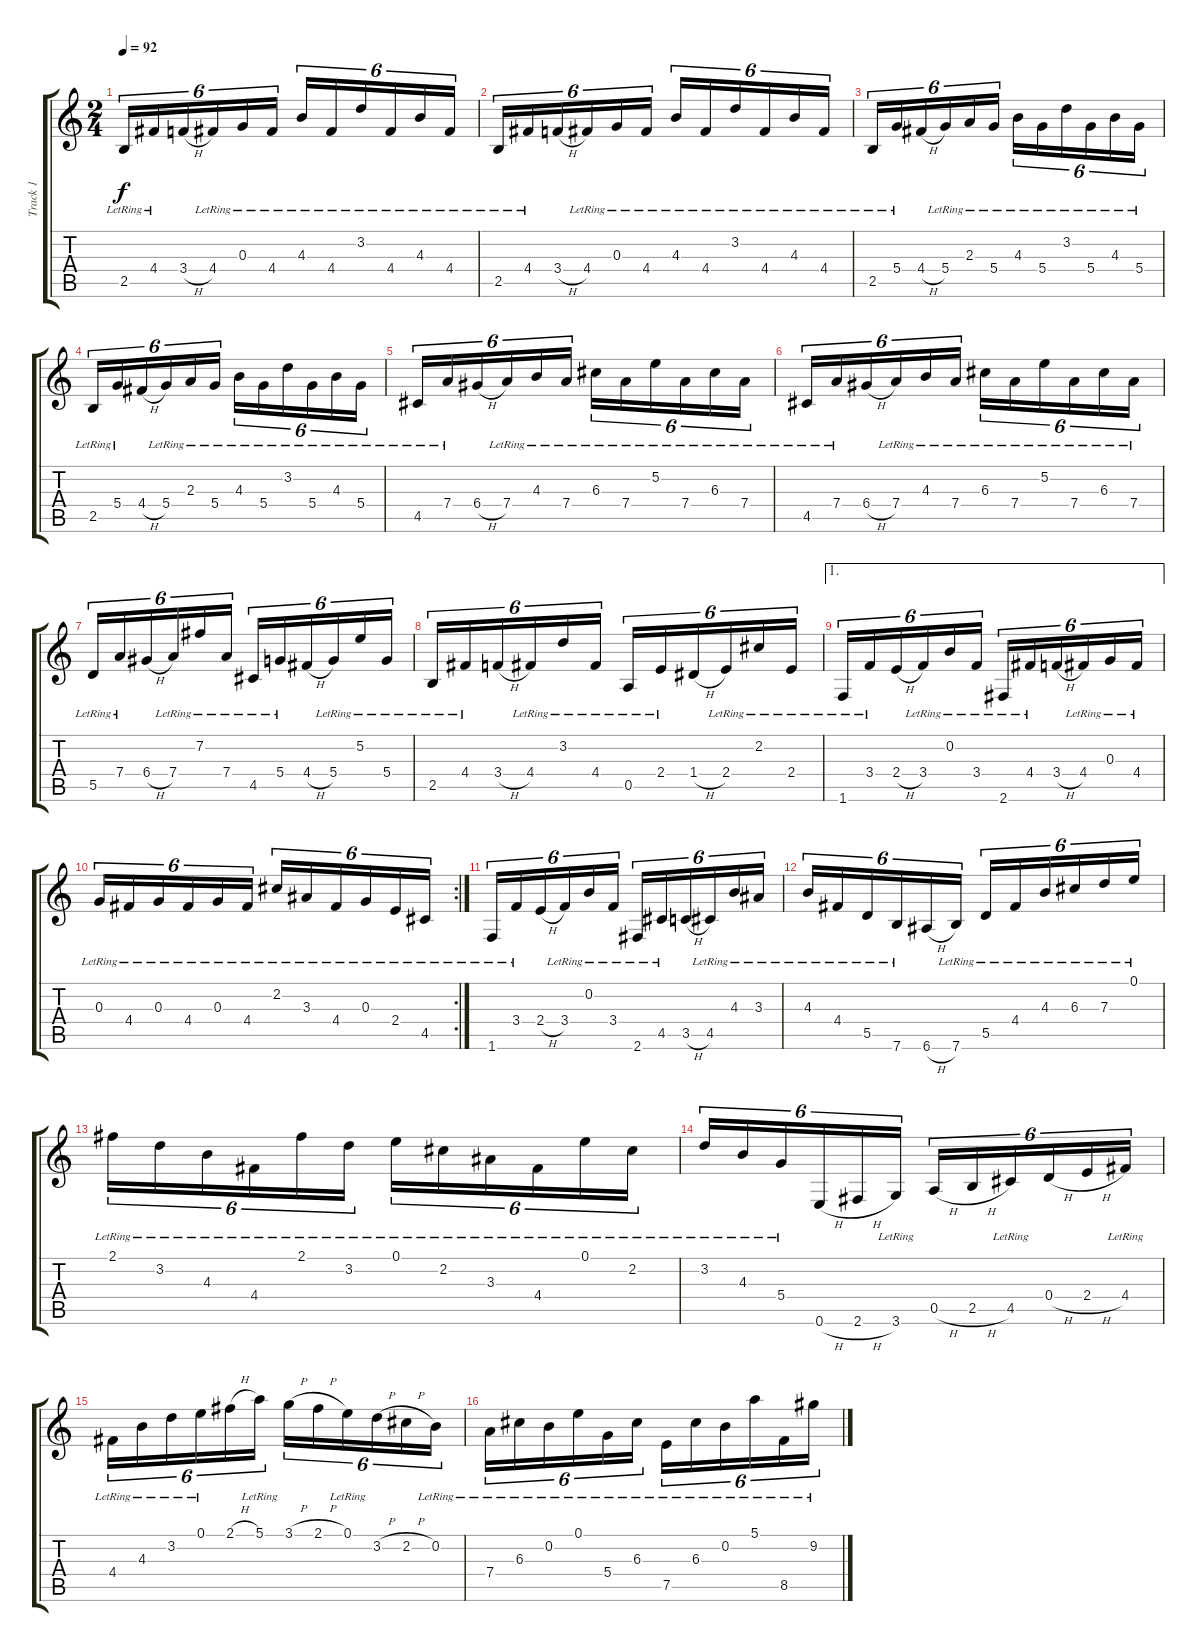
\track ("Track 1" "Track 1") {instrument acousticguitarnylon}
\staff {score tabs}
\tuning (E4 B3 G3 D3 A2 E2) {hide}
\ts (2 4)
\tempo 92
\clef g2
\ks c
2.5{lr}.16{tu (6 4) dy f instrument acousticguitarnylon} 4.4{lr}.16{tu (6 4)} 3.4{h}.16{tu (6 4)} 4.4{lr}.16{tu (6 4)} 0.3{lr}.16{tu (6 4)} 4.4{lr}.16{tu (6 4)} 4.3{lr}.16{tu (6 4)} 4.4{lr}.16{tu (6 4)} 3.2{lr}.16{tu (6 4)} 4.4{lr}.16{tu (6 4)} 4.3{lr}.16{tu (6 4)} 4.4{lr}.16{tu (6 4)} |
2.5{lr}.16{tu (6 4)} 4.4{lr}.16{tu (6 4)} 3.4{h}.16{tu (6 4)} 4.4{lr}.16{tu (6 4)} 0.3{lr}.16{tu (6 4)} 4.4{lr}.16{tu (6 4)} 4.3{lr}.16{tu (6 4)} 4.4{lr}.16{tu (6 4)} 3.2{lr}.16{tu (6 4)} 4.4{lr}.16{tu (6 4)} 4.3{lr}.16{tu (6 4)} 4.4{lr}.16{tu (6 4)} |
2.5{lr}.16{tu (6 4)} 5.4{lr}.16{tu (6 4)} 4.4{h}.16{tu (6 4)} 5.4{lr}.16{tu (6 4)} 2.3{lr}.16{tu (6 4)} 5.4{lr}.16{tu (6 4)} 4.3{lr}.16{tu (6 4)} 5.4{lr}.16{tu (6 4)} 3.2{lr}.16{tu (6 4)} 5.4{lr}.16{tu (6 4)} 4.3{lr}.16{tu (6 4)} 5.4{lr}.16{tu (6 4)} |
2.5{lr}.16{tu (6 4)} 5.4{lr}.16{tu (6 4)} 4.4{h}.16{tu (6 4)} 5.4{lr}.16{tu (6 4)} 2.3{lr}.16{tu (6 4)} 5.4{lr}.16{tu (6 4)} 4.3{lr}.16{tu (6 4)} 5.4{lr}.16{tu (6 4)} 3.2{lr}.16{tu (6 4)} 5.4{lr}.16{tu (6 4)} 4.3{lr}.16{tu (6 4)} 5.4{lr}.16{tu (6 4)} |
4.5{lr}.16{tu (6 4)} 7.4{lr}.16{tu (6 4)} 6.4{h}.16{tu (6 4)} 7.4{lr}.16{tu (6 4)} 4.3{lr}.16{tu (6 4)} 7.4{lr}.16{tu (6 4)} 6.3{lr}.16{tu (6 4)} 7.4{lr}.16{tu (6 4)} 5.2{lr}.16{tu (6 4)} 7.4{lr}.16{tu (6 4)} 6.3{lr}.16{tu (6 4)} 7.4{lr}.16{tu (6 4)} |
4.5{lr}.16{tu (6 4)} 7.4{lr}.16{tu (6 4)} 6.4{h}.16{tu (6 4)} 7.4{lr}.16{tu (6 4)} 4.3{lr}.16{tu (6 4)} 7.4{lr}.16{tu (6 4)} 6.3{lr}.16{tu (6 4)} 7.4{lr}.16{tu (6 4)} 5.2{lr}.16{tu (6 4)} 7.4{lr}.16{tu (6 4)} 6.3{lr}.16{tu (6 4)} 7.4{lr}.16{tu (6 4)} |
5.5{lr}.16{tu (6 4)} 7.4{lr}.16{tu (6 4)} 6.4{h}.16{tu (6 4)} 7.4{lr}.16{tu (6 4)} 7.2{lr}.16{tu (6 4)} 7.4{lr}.16{tu (6 4)} 4.5{lr}.16{tu (6 4)} 5.4{lr}.16{tu (6 4)} 4.4{h}.16{tu (6 4)} 5.4{lr}.16{tu (6 4)} 5.2{lr}.16{tu (6 4)} 5.4{lr}.16{tu (6 4)} |
2.5{lr}.16{tu (6 4)} 4.4{lr}.16{tu (6 4)} 3.4{h}.16{tu (6 4)} 4.4{lr}.16{tu (6 4)} 3.2{lr}.16{tu (6 4)} 4.4{lr}.16{tu (6 4)} 0.5{lr}.16{tu (6 4)} 2.4{lr}.16{tu (6 4)} 1.4{h}.16{tu (6 4)} 2.4{lr}.16{tu (6 4)} 2.2{lr}.16{tu (6 4)} 2.4{lr}.16{tu (6 4)} |
\ae 1
1.6{lr}.16{tu (6 4)} 3.4{lr}.16{tu (6 4)} 2.4{h}.16{tu (6 4)} 3.4{lr}.16{tu (6 4)} 0.2{lr}.16{tu (6 4)} 3.4{lr}.16{tu (6 4)} 2.6{lr}.16{tu (6 4)} 4.4{lr}.16{tu (6 4)} 3.4{h}.16{tu (6 4)} 4.4{lr}.16{tu (6 4)} 0.3{lr}.16{tu (6 4)} 4.4{lr}.16{tu (6 4)} |
\rc 2
0.3{lr}.16{tu (6 4)} 4.4{lr}.16{tu (6 4)} 0.3{lr}.16{tu (6 4)} 4.4{lr}.16{tu (6 4)} 0.3{lr}.16{tu (6 4)} 4.4{lr}.16{tu (6 4)} 2.2{lr}.16{tu (6 4)} 3.3{lr}.16{tu (6 4)} 4.4{lr}.16{tu (6 4)} 0.3{lr}.16{tu (6 4)} 2.4{lr}.16{tu (6 4)} 4.5{lr}.16{tu (6 4)} |
1.6{lr}.16{tu (6 4)} 3.4{lr}.16{tu (6 4)} 2.4{h}.16{tu (6 4)} 3.4{lr}.16{tu (6 4)} 0.2{lr}.16{tu (6 4)} 3.4{lr}.16{tu (6 4)} 2.6{lr}.16{tu (6 4)} 4.5{lr}.16{tu (6 4)} 3.5{h}.16{tu (6 4)} 4.5{lr}.16{tu (6 4)} 4.3{lr}.16{tu (6 4)} 3.3{lr}.16{tu (6 4)} |
4.3{lr}.16{tu (6 4)} 4.4{lr}.16{tu (6 4)} 5.5{lr}.16{tu (6 4)} 7.6{lr}.16{tu (6 4)} 6.6{h}.16{tu (6 4)} 7.6{lr}.16{tu (6 4)} 5.5{lr}.16{tu (6 4)} 4.4{lr}.16{tu (6 4)} 4.3{lr}.16{tu (6 4)} 6.3{lr}.16{tu (6 4)} 7.3{lr}.16{tu (6 4)} 0.1{lr}.16{tu (6 4)} |
2.1{lr}.16{tu (6 4)} 3.2{lr}.16{tu (6 4)} 4.3{lr}.16{tu (6 4)} 4.4{lr}.16{tu (6 4)} 2.1{lr}.16{tu (6 4)} 3.2{lr}.16{tu (6 4)} 0.1{lr}.16{tu (6 4)} 2.2{lr}.16{tu (6 4)} 3.3{lr}.16{tu (6 4)} 4.4{lr}.16{tu (6 4)} 0.1{lr}.16{tu (6 4)} 2.2{lr}.16{tu (6 4)} |
3.2{lr}.16{tu (6 4)} 4.3{lr}.16{tu (6 4)} 5.4{lr}.16{tu (6 4)} 0.6{h}.16{tu (6 4)} 2.6{h}.16{tu (6 4)} 3.6{lr}.16{tu (6 4)} 0.5{h}.16{tu (6 4)} 2.5{h}.16{tu (6 4)} 4.5{lr}.16{tu (6 4)} 0.4{h}.16{tu (6 4)} 2.4{h}.16{tu (6 4)} 4.4{lr}.16{tu (6 4)} |
4.4{lr}.16{tu (6 4)} 4.3{lr}.16{tu (6 4)} 3.2{lr}.16{tu (6 4)} 0.1{lr}.16{tu (6 4)} 2.1{h}.16{tu (6 4)} 5.1{lr}.16{tu (6 4)} 3.1{h}.16{tu (6 4)} 2.1{h}.16{tu (6 4)} 0.1{lr}.16{tu (6 4)} 3.2{h}.16{tu (6 4)} 2.2{h}.16{tu (6 4)} 0.2{lr}.16{tu (6 4)} |
7.4{lr}.16{tu (6 4)} 6.3{lr}.16{tu (6 4)} 0.2{lr}.16{tu (6 4)} 0.1{lr}.16{tu (6 4)} 5.4{lr}.16{tu (6 4)} 6.3{lr}.16{tu (6 4)} 7.5{lr}.16{tu (6 4)} 6.3{lr}.16{tu (6 4)} 0.2{lr}.16{tu (6 4)} 5.1{lr}.16{tu (6 4)} 8.5{lr}.16{tu (6 4)} 9.2{lr}.16{tu (6 4)}
